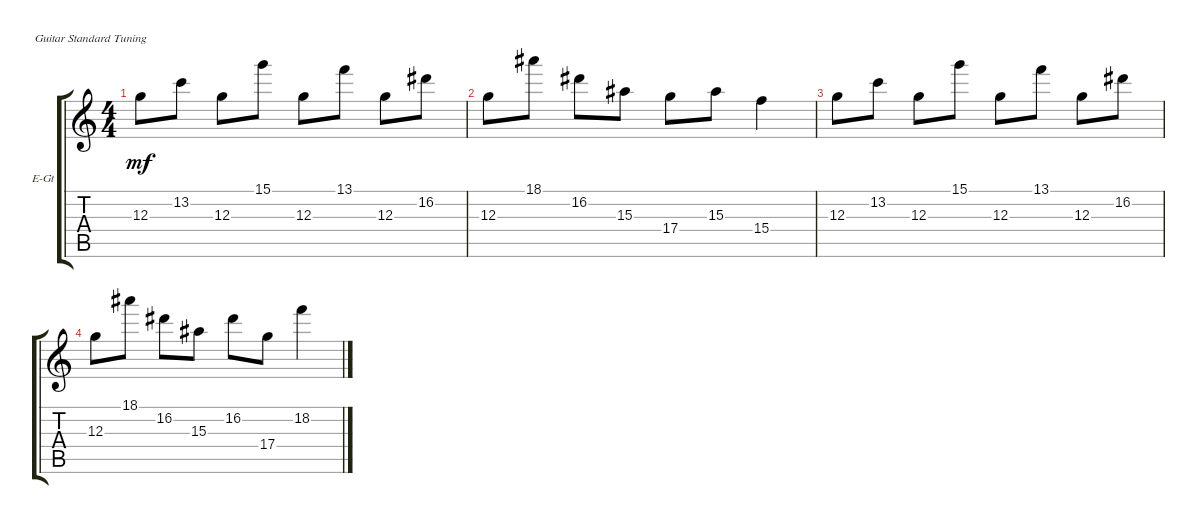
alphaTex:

\defaultSystemsLayout 4
\bracketExtendMode groupsimilarinstruments
\firstSystemTrackNameOrientation horizontal
\otherSystemsTrackNameOrientation horizontal
\track ("Electric Guitar" "E-Gt") {instrument overdrivenguitar}
\staff {score tabs}
\tuning (E4 B3 G3 D3 A2 E2)
\ts (4 4)
\tempo (180 hide)
\clef g2
\scale
0.333333
\ks c
12.3.8{dy mf} 13.2.8 12.3.8 15.1.8 12.3.8 13.1.8 12.3.8 16.2.8 |
\scale
0.333333 12.3.8 18.1.8 16.2.8 15.3.8 17.4.8 15.3.8 15.4.4 |
\scale
0.333333 12.3.8 13.2.8 12.3.8 15.1.8 12.3.8 13.1.8 12.3.8 16.2.8 |
\scale
0.333333 12.3.8 18.1.8 16.2.8 15.3.8 16.2.8 17.4.8 18.2.4 |
\scale
0.333333 |
\scale
0.333333 |
\scale
0.333333 |
\scale
0.333333 |
\scale
0.333333 |
\scale
0.333333 |
\scale
0.333333 |
\scale
0.333333 |
\scale
0.333333 |
\scale
0.333333 |
\scale
0.333333 |
\scale
0.333333
